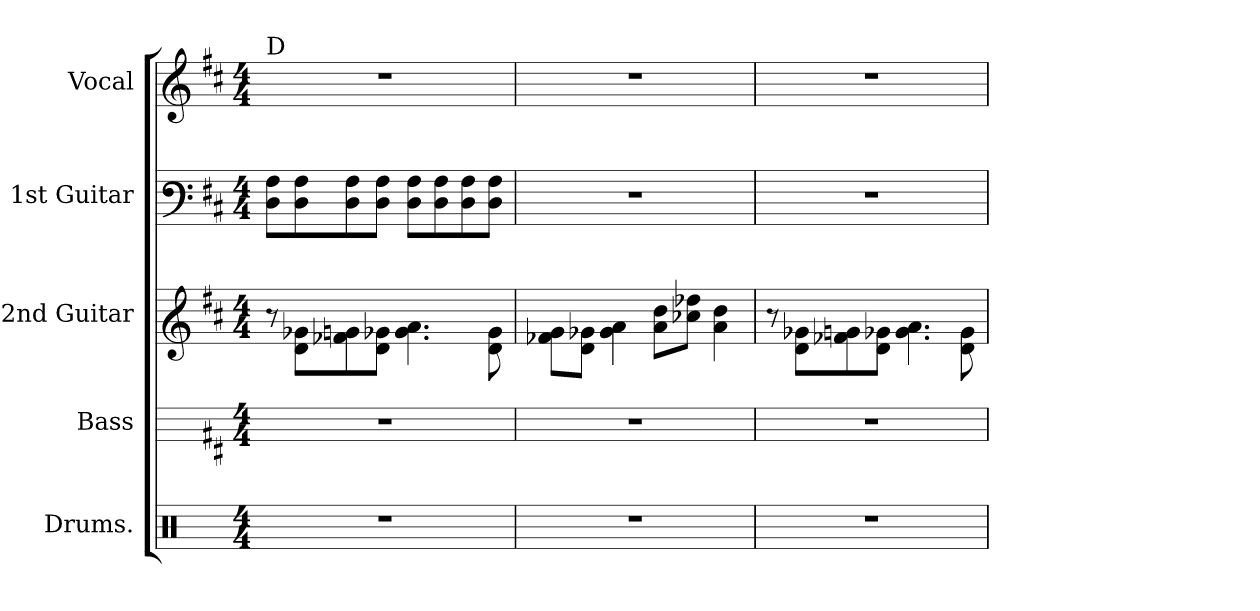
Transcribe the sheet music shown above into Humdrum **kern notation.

**kern	**kern	**kern	**kern	**kern
*part5	*part4	*part3	*part2	*part1
*staff5	*staff4	*staff3	*staff2	*staff1
*I"Drums.	*I"Bass	*I"2nd Guitar	*I"1st Guitar	*I"Vocal
*I'Drs.	*I'Ba.	*I'Gt.2	*I'Gt.1	*I'Vo.
*	*stria4	*stria6	*stria6	*
*clefX	*	*	*	*clefG2
*	*ITrd7c12	*	*	*
*k[]	*k[f#c#]	*k[f#c#]	*k[f#c#]	*k[f#c#]
*M4/4	*M4/4	*M4/4	*M4/4	*M4/4
*MM165	*MM165	*MM165	*MM165	*MM165
=1	=1	=1	=1	=1
!	!	!	!	!LO:TX:a:t=D
1r	1r	8r	8D\ 8A\L	1r
.	.	8d\ 8g-\L	8D\ 8A\	.
.	.	8f-\ 8g\	8D\ 8A\	.
.	.	8d\ 8g-\J	8D\ 8A\J	.
.	.	4.g-\ 4.a\	8D\ 8A\L	.
.	.	.	8D\ 8A\	.
.	.	.	8D\ 8A\	.
.	.	8d\ 8g-\	8D\ 8A\J	.
=2	=2	=2	=2	=2
1r	1r	8f-\ 8g\L	1r	1r
.	.	8d\ 8g-\J	.	.
.	.	4g-\ 4a\	.	.
.	.	8a\ 8dd\L	.	.
.	.	8cc-\ 8ff-\J	.	.
.	.	4a\ 4dd\	.	.
=3	=3	=3	=3	=3
1r	1r	8r	1r	1r
.	.	8d\ 8g-\L	.	.
.	.	8f-\ 8g\	.	.
.	.	8d\ 8g-\J	.	.
.	.	4.g-\ 4.a\	.	.
.	.	8d\ 8g-\	.	.
=	=	=	=	=
*-	*-	*-	*-	*-
